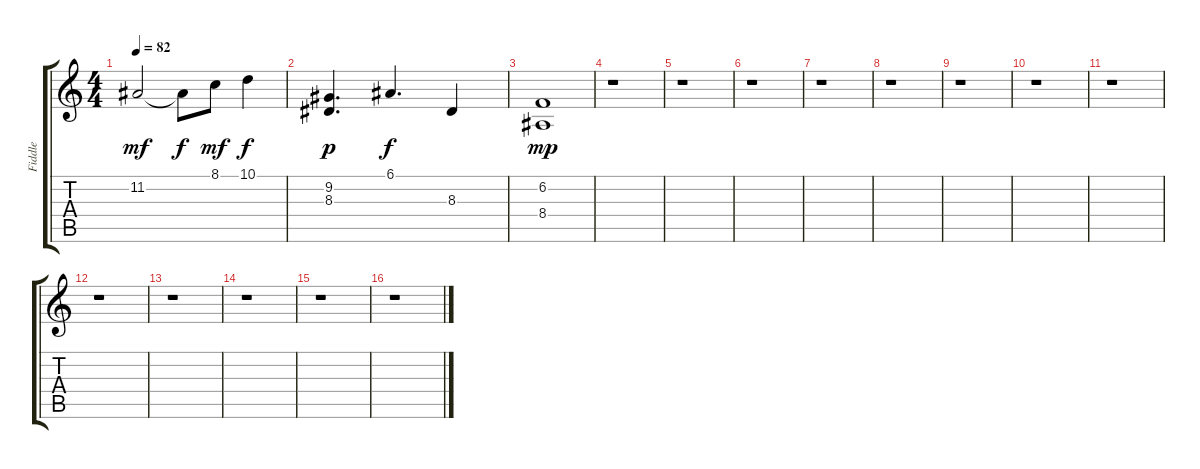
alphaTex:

\track ("Fiddle" "Fiddle") {instrument fiddle}
\staff {score tabs}
\tuning (E4 B3 G3 D3 A2 E2) {hide}
\ts (4 4)
\tempo 82
\clef g2
\ks c
11.2.2{dy mf} 11.2{t}.8{dy f} 8.1.8{dy mf} 10.1.4{dy f} |
(9.2 8.3).4{d dy p} 6.1.4{d dy f} 8.3.4 |
(6.2 8.4).1{dy mp} |
r.1 |
r.1 |
r.1 |
r.1 |
r.1 |
r.1 |
r.1 |
r.1 |
r.1 |
r.1 |
r.1 |
r.1 |
r.1
